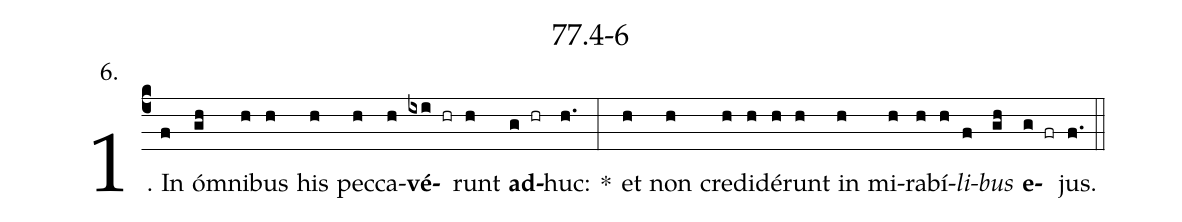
name: 77.4-6;
annotation: 6.;
%%
(c4)1. In(f) óm(gh)ni(h)bus(h) his(h) pec(h)ca(h)<b>vé</b>(ixi hr)runt(h) <b>ad</b>(g hr)huc:(h.) *(:) et(h) non(h) cre(h)di(h)dé(h)runt(h) in(h) mi(h)ra(h)bí(h)<i>li</i>(f)<i>bus</i>(gh) <b>e</b>(g fr)jus.(f.) (::)


%E(h) u(h) o(f) u(gh) a(g) e.(f.) (::)
